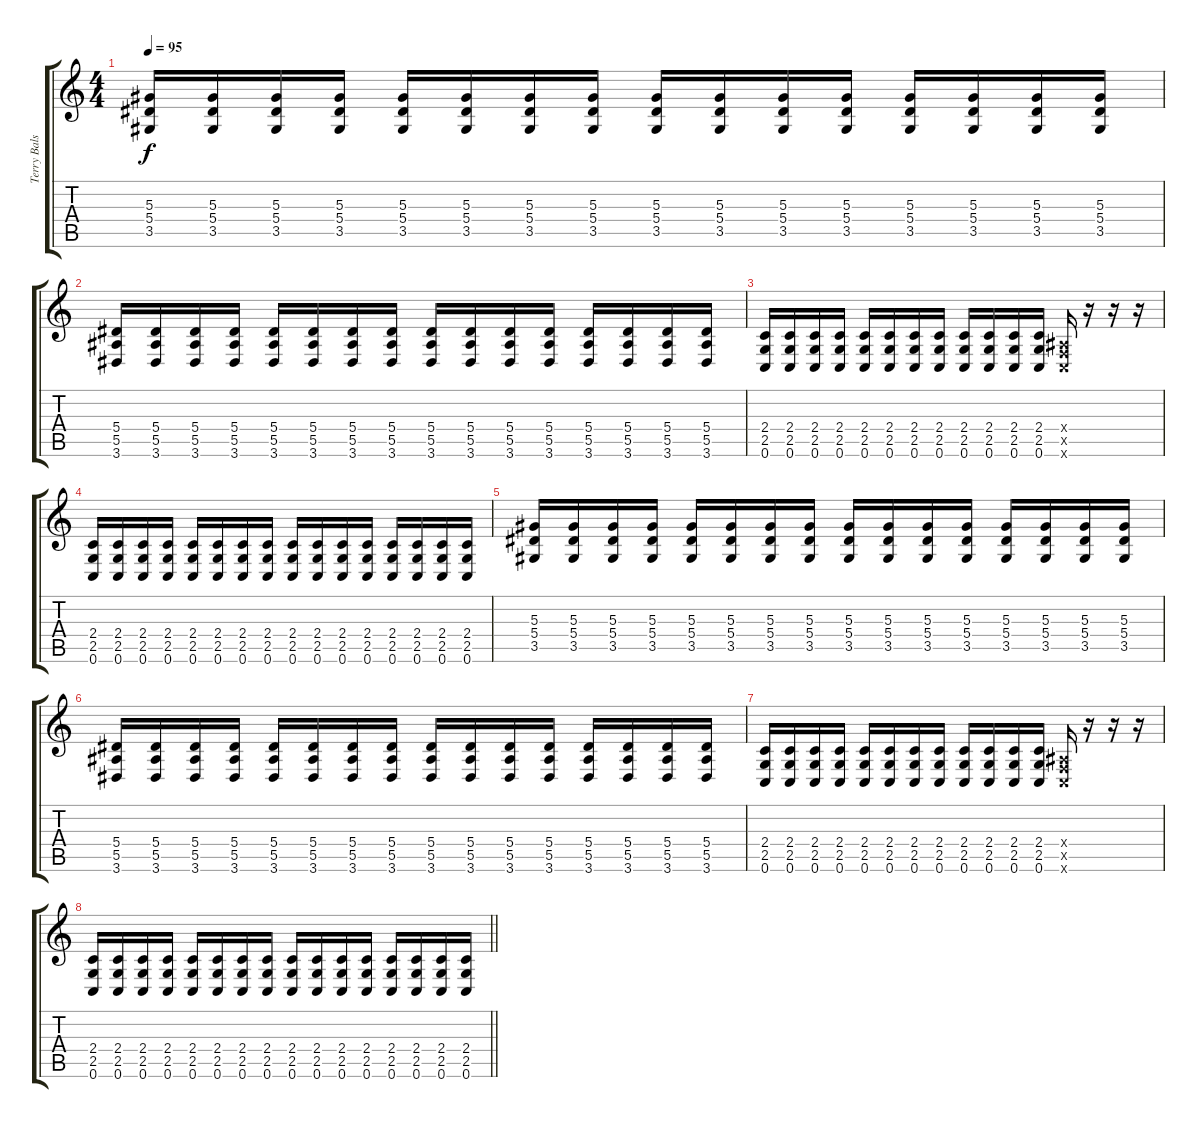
\track ("Terry Balsamo" "Terry Bals") {instrument overdrivenguitar}
\staff {score tabs}
\tuning (C4 G3 Eb3 Bb2 F2 C2) {hide}
\ts (4 4)
\tempo 95
\clef g2
\ks c
(5.3 5.4 3.5).16{dy f} (5.3 5.4 3.5).16 (5.3 5.4 3.5).16 (5.3 5.4 3.5).16 (5.3 5.4 3.5).16 (5.3 5.4 3.5).16 (5.3 5.4 3.5).16 (5.3 5.4 3.5).16 (5.3 5.4 3.5).16 (5.3 5.4 3.5).16 (5.3 5.4 3.5).16 (5.3 5.4 3.5).16 (5.3 5.4 3.5).16 (5.3 5.4 3.5).16 (5.3 5.4 3.5).16 (5.3 5.4 3.5).16 |
(5.4 5.5 3.6).16 (5.4 5.5 3.6).16 (5.4 5.5 3.6).16 (5.4 5.5 3.6).16 (5.4 5.5 3.6).16 (5.4 5.5 3.6).16 (5.4 5.5 3.6).16 (5.4 5.5 3.6).16 (5.4 5.5 3.6).16 (5.4 5.5 3.6).16 (5.4 5.5 3.6).16 (5.4 5.5 3.6).16 (5.4 5.5 3.6).16 (5.4 5.5 3.6).16 (5.4 5.5 3.6).16 (5.4 5.5 3.6).16 |
(2.4 2.5 0.6).16 (2.4 2.5 0.6).16 (2.4 2.5 0.6).16 (2.4 2.5 0.6).16 (2.4 2.5 0.6).16 (2.4 2.5 0.6).16 (2.4 2.5 0.6).16 (2.4 2.5 0.6).16 (2.4 2.5 0.6).16 (2.4 2.5 0.6).16 (2.4 2.5 0.6).16 (2.4 2.5 0.6).16 (0.4{x} 0.5{x} 0.6{x}).16 r.16 r.16 r.16 |
(2.4 2.5 0.6).16 (2.4 2.5 0.6).16 (2.4 2.5 0.6).16 (2.4 2.5 0.6).16 (2.4 2.5 0.6).16 (2.4 2.5 0.6).16 (2.4 2.5 0.6).16 (2.4 2.5 0.6).16 (2.4 2.5 0.6).16 (2.4 2.5 0.6).16 (2.4 2.5 0.6).16 (2.4 2.5 0.6).16 (2.4 2.5 0.6).16 (2.4 2.5 0.6).16 (2.4 2.5 0.6).16 (2.4 2.5 0.6).16 |
(5.3 5.4 3.5).16 (5.3 5.4 3.5).16 (5.3 5.4 3.5).16 (5.3 5.4 3.5).16 (5.3 5.4 3.5).16 (5.3 5.4 3.5).16 (5.3 5.4 3.5).16 (5.3 5.4 3.5).16 (5.3 5.4 3.5).16 (5.3 5.4 3.5).16 (5.3 5.4 3.5).16 (5.3 5.4 3.5).16 (5.3 5.4 3.5).16 (5.3 5.4 3.5).16 (5.3 5.4 3.5).16 (5.3 5.4 3.5).16 |
(5.4 5.5 3.6).16 (5.4 5.5 3.6).16 (5.4 5.5 3.6).16 (5.4 5.5 3.6).16 (5.4 5.5 3.6).16 (5.4 5.5 3.6).16 (5.4 5.5 3.6).16 (5.4 5.5 3.6).16 (5.4 5.5 3.6).16 (5.4 5.5 3.6).16 (5.4 5.5 3.6).16 (5.4 5.5 3.6).16 (5.4 5.5 3.6).16 (5.4 5.5 3.6).16 (5.4 5.5 3.6).16 (5.4 5.5 3.6).16 |
(2.4 2.5 0.6).16 (2.4 2.5 0.6).16 (2.4 2.5 0.6).16 (2.4 2.5 0.6).16 (2.4 2.5 0.6).16 (2.4 2.5 0.6).16 (2.4 2.5 0.6).16 (2.4 2.5 0.6).16 (2.4 2.5 0.6).16 (2.4 2.5 0.6).16 (2.4 2.5 0.6).16 (2.4 2.5 0.6).16 (0.4{x} 0.5{x} 0.6{x}).16 r.16 r.16 r.16 |
\barLineRight lightlight
(2.4 2.5 0.6).16 (2.4 2.5 0.6).16 (2.4 2.5 0.6).16 (2.4 2.5 0.6).16 (2.4 2.5 0.6).16 (2.4 2.5 0.6).16 (2.4 2.5 0.6).16 (2.4 2.5 0.6).16 (2.4 2.5 0.6).16 (2.4 2.5 0.6).16 (2.4 2.5 0.6).16 (2.4 2.5 0.6).16 (2.4 2.5 0.6).16 (2.4 2.5 0.6).16 (2.4 2.5 0.6).16 (2.4 2.5 0.6).16
